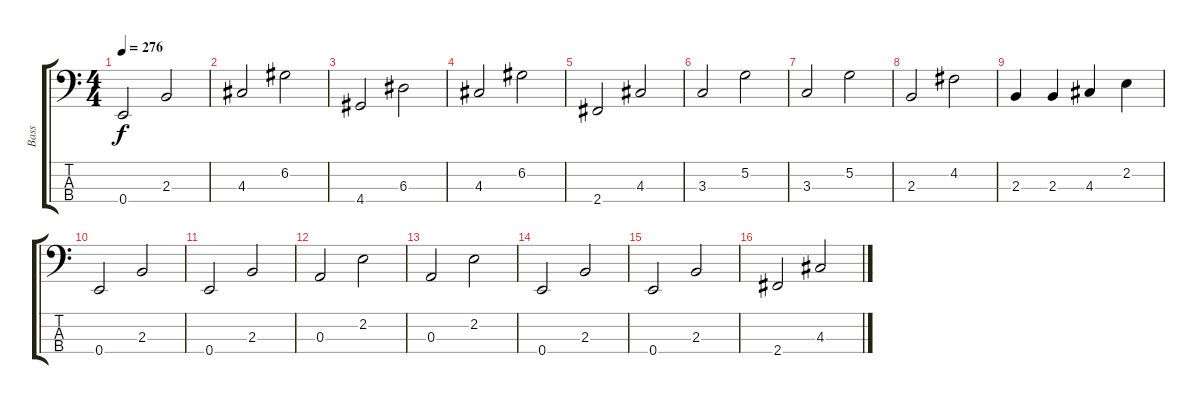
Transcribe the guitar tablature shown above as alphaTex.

\track ("Bass" "Bass") {instrument electricbassfinger}
\staff {score tabs}
\tuning (G2 D2 A1 E1) {hide}
\ts (4 4)
\tempo 276
\clef f4
\ks c
0.4.2{dy f} 2.3.2 |
4.3.2 6.2.2 |
4.4.2 6.3.2 |
4.3.2 6.2.2 |
2.4.2 4.3.2 |
3.3.2 5.2.2 |
3.3.2 5.2.2 |
2.3.2 4.2.2 |
2.3.4 2.3.4 4.3.4 2.2.4 |
0.4.2 2.3.2 |
0.4.2 2.3.2 |
0.3.2 2.2.2 |
0.3.2 2.2.2 |
0.4.2 2.3.2 |
0.4.2 2.3.2 |
2.4.2 4.3.2
